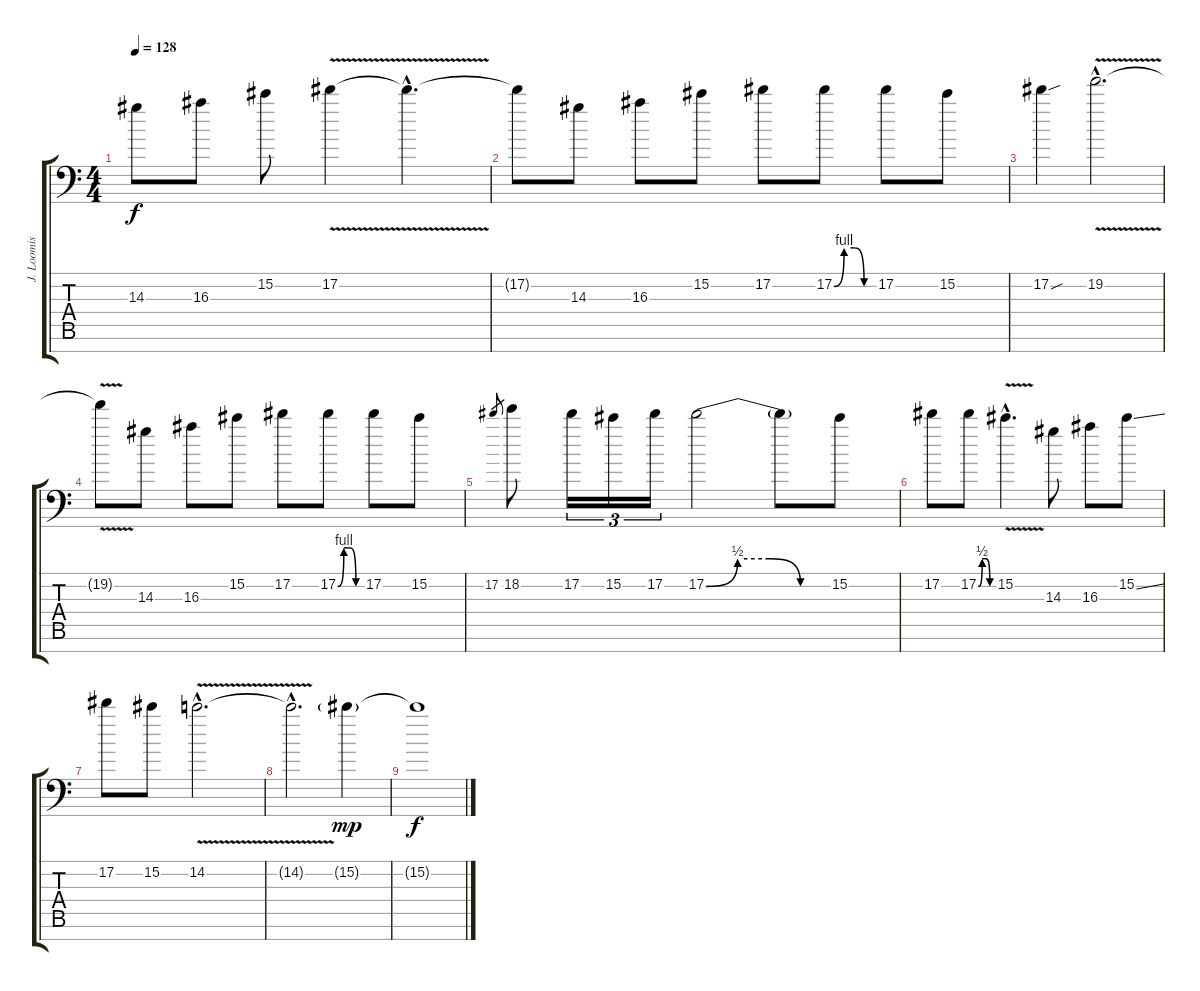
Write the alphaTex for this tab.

\track ("J. Loomis (lead & Solo)" "J. Loomis ") {instrument distortionguitar}
\staff {score tabs}
\tuning (Eb4 Bb3 Gb3 Db3 Ab2 Eb2 Bb1) {hide}
\ts (4 4)
\section ("" "")
\tempo 128
\clef f4
\ks c
14.3.8{dy f} 16.3.8 15.2.8 17.2{v}.4 17.2{hac t}.4{d} |
17.2{t}.8 14.3.8 16.3.8 15.2.8 17.2.8 17.2{be (custom 0 0 15 4 30 4 45 0 60 0)}.8 17.2.8 15.2.8 |
17.2{sou}.4 19.2{v hac}.2{d} |
19.2{t}.8 14.3.8 16.3.8 15.2.8 17.2.8 17.2{be (custom 0 0 15 4 30 4 45 0 60 0)}.8 17.2.8 15.2.8 |
17.2.8{gr} 18.2.8 17.2.16{tu (3 2)} 15.2.16{tu (3 2)} 17.2.16{tu (3 2)} 17.2{be (custom 0 0 15 2 30 2 45 0 60 0)}.2 17.2{t}.8 15.2.8 |
17.2.8 17.2{be (custom 0 0 15 2 30 2 45 0 60 0)}.8 15.2{v hac}.4{d} 14.3.8 16.3.8 15.2{ss}.8 |
17.2.8 15.2.8 14.2{v hac}.2{d} |
14.2{hac t}.2{d} 15.2{g}.4{dy mp} |
\section ("" "")
15.2{t}.1{dy f volume 0}
